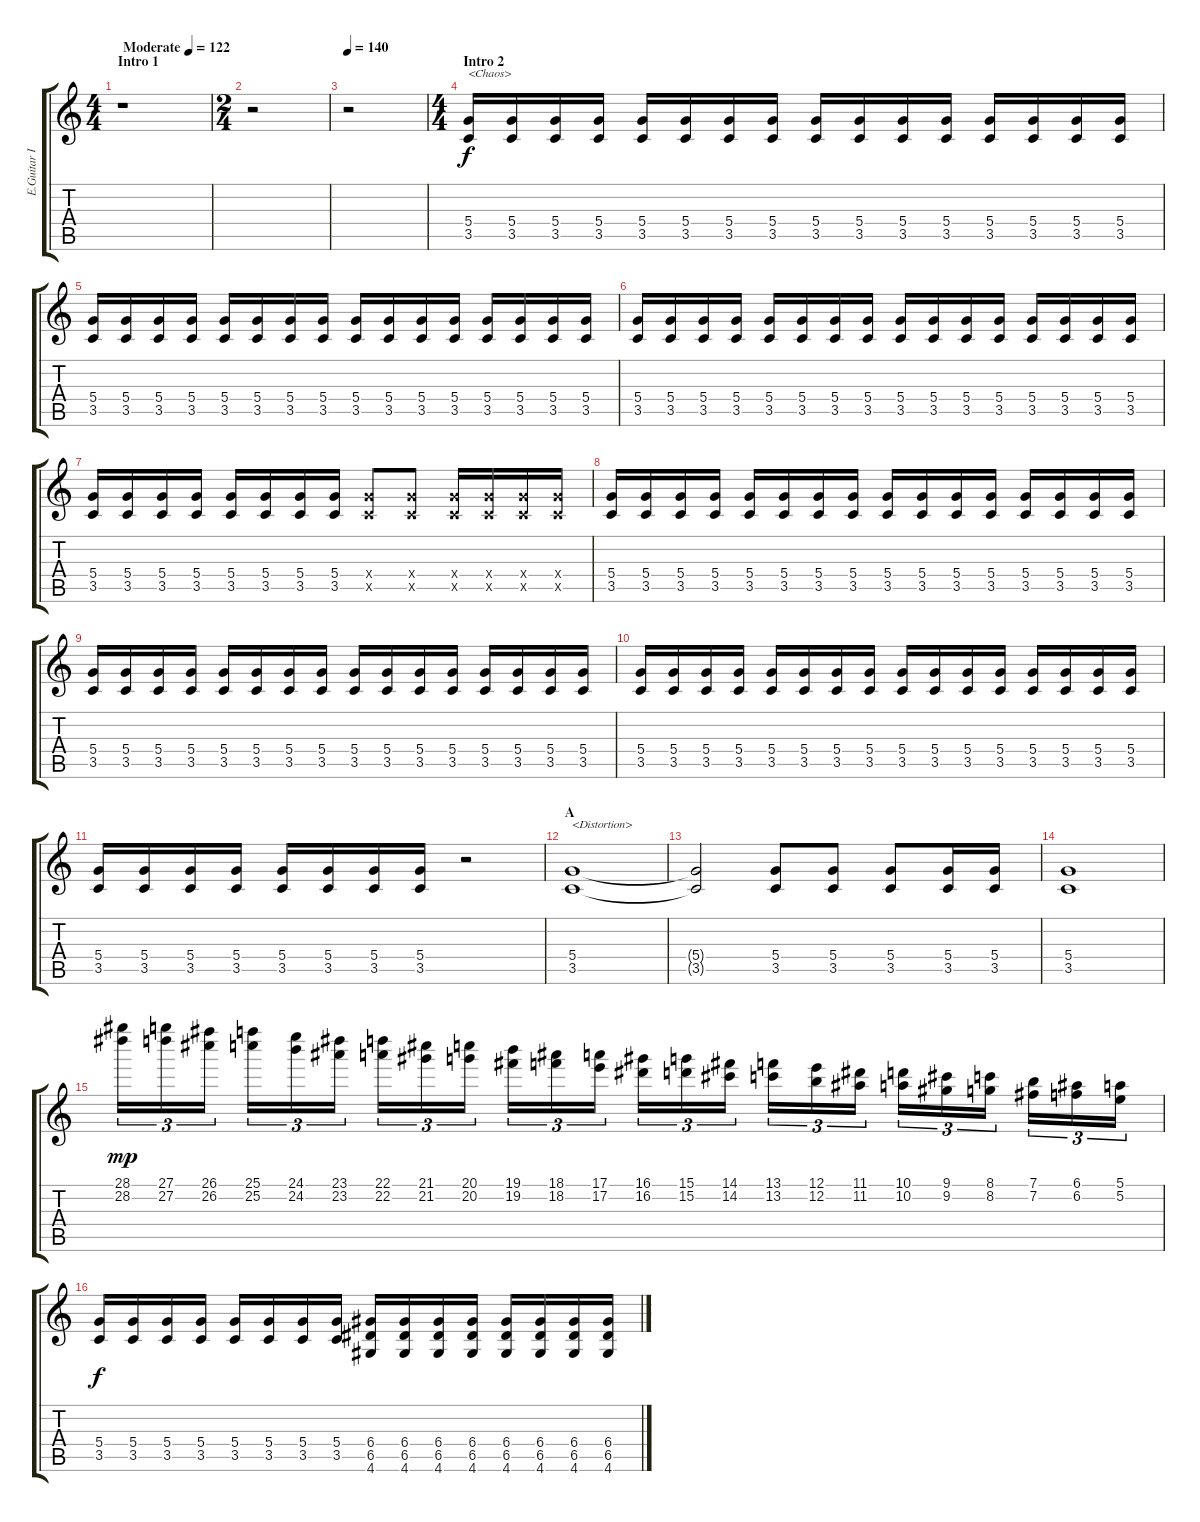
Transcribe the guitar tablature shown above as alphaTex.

\track ("E.Guitar II (Takuro) - Distortion" "E.Guitar I") {instrument overdrivenguitar}
\staff {score tabs}
\tuning (E4 B3 G3 D3 A2 E2) {hide}
\ts (4 4)
\section ("" "Intro 1")
\tempo (122 "Moderate")
\clef g2
\ks c
r.1{dy f instrument overdrivenguitar} |
\ts (2 4)
r.2 |
\tempo 140
r.2 |
\ts (4 4)
\section ("" "Intro 2")
(5.4 3.5).16{txt "<Chaos>"} (5.4 3.5).16 (5.4 3.5).16 (5.4 3.5).16 (5.4 3.5).16 (5.4 3.5).16 (5.4 3.5).16 (5.4 3.5).16 (5.4 3.5).16 (5.4 3.5).16 (5.4 3.5).16 (5.4 3.5).16 (5.4 3.5).16 (5.4 3.5).16 (5.4 3.5).16 (5.4 3.5).16 |
(5.4 3.5).16 (5.4 3.5).16 (5.4 3.5).16 (5.4 3.5).16 (5.4 3.5).16 (5.4 3.5).16 (5.4 3.5).16 (5.4 3.5).16 (5.4 3.5).16 (5.4 3.5).16 (5.4 3.5).16 (5.4 3.5).16 (5.4 3.5).16 (5.4 3.5).16 (5.4 3.5).16 (5.4 3.5).16 |
(5.4 3.5).16 (5.4 3.5).16 (5.4 3.5).16 (5.4 3.5).16 (5.4 3.5).16 (5.4 3.5).16 (5.4 3.5).16 (5.4 3.5).16 (5.4 3.5).16 (5.4 3.5).16 (5.4 3.5).16 (5.4 3.5).16 (5.4 3.5).16 (5.4 3.5).16 (5.4 3.5).16 (5.4 3.5).16 |
(5.4 3.5).16 (5.4 3.5).16 (5.4 3.5).16 (5.4 3.5).16 (5.4 3.5).16 (5.4 3.5).16 (5.4 3.5).16 (5.4 3.5).16 (5.4{x} 3.5{x}).8 (5.4{x} 3.5{x}).8 (5.4{x} 3.5{x}).16 (5.4{x} 3.5{x}).16 (5.4{x} 3.5{x}).16 (5.4{x} 3.5{x}).16 |
(5.4 3.5).16 (5.4 3.5).16 (5.4 3.5).16 (5.4 3.5).16 (5.4 3.5).16 (5.4 3.5).16 (5.4 3.5).16 (5.4 3.5).16 (5.4 3.5).16 (5.4 3.5).16 (5.4 3.5).16 (5.4 3.5).16 (5.4 3.5).16 (5.4 3.5).16 (5.4 3.5).16 (5.4 3.5).16 |
(5.4 3.5).16 (5.4 3.5).16 (5.4 3.5).16 (5.4 3.5).16 (5.4 3.5).16 (5.4 3.5).16 (5.4 3.5).16 (5.4 3.5).16 (5.4 3.5).16 (5.4 3.5).16 (5.4 3.5).16 (5.4 3.5).16 (5.4 3.5).16 (5.4 3.5).16 (5.4 3.5).16 (5.4 3.5).16 |
(5.4 3.5).16 (5.4 3.5).16 (5.4 3.5).16 (5.4 3.5).16 (5.4 3.5).16 (5.4 3.5).16 (5.4 3.5).16 (5.4 3.5).16 (5.4 3.5).16 (5.4 3.5).16 (5.4 3.5).16 (5.4 3.5).16 (5.4 3.5).16 (5.4 3.5).16 (5.4 3.5).16 (5.4 3.5).16 |
(5.4 3.5).16 (5.4 3.5).16 (5.4 3.5).16 (5.4 3.5).16 (5.4 3.5).16 (5.4 3.5).16 (5.4 3.5).16 (5.4 3.5).16 r.2 |
\section ("" "A")
(5.4 3.5).1{txt "<Distortion>"} |
(5.4{t} 3.5{t}).2 (5.4 3.5).8 (5.4 3.5).8 (5.4 3.5).8 (5.4 3.5).16 (5.4 3.5).16 |
(5.4 3.5).1 |
(28.1 28.2).16{tu (3 2) dy mp} (27.1 27.2).16{tu (3 2)} (26.1 26.2).16{tu (3 2)} (25.1 25.2).16{tu (3 2)} (24.1 24.2).16{tu (3 2)} (23.1 23.2).16{tu (3 2)} (22.1 22.2).16{tu (3 2)} (21.1 21.2).16{tu (3 2)} (20.1 20.2).16{tu (3 2)} (19.1 19.2).16{tu (3 2)} (18.1 18.2).16{tu (3 2)} (17.1 17.2).16{tu (3 2)} (16.1 16.2).16{tu (3 2)} (15.1 15.2).16{tu (3 2)} (14.1 14.2).16{tu (3 2)} (13.1 13.2).16{tu (3 2)} (12.1 12.2).16{tu (3 2)} (11.1 11.2).16{tu (3 2)} (10.1 10.2).16{tu (3 2)} (9.1 9.2).16{tu (3 2)} (8.1 8.2).16{tu (3 2)} (7.1 7.2).16{tu (3 2)} (6.1 6.2).16{tu (3 2)} (5.1 5.2).16{tu (3 2)} |
(5.4 3.5).16{dy f} (5.4 3.5).16 (5.4 3.5).16 (5.4 3.5).16 (5.4 3.5).16 (5.4 3.5).16 (5.4 3.5).16 (5.4 3.5).16 (6.4 6.5 4.6).16 (6.4 6.5 4.6).16 (6.4 6.5 4.6).16 (6.4 6.5 4.6).16 (6.4 6.5 4.6).16 (6.4 6.5 4.6).16 (6.4 6.5 4.6).16 (6.4 6.5 4.6).16
